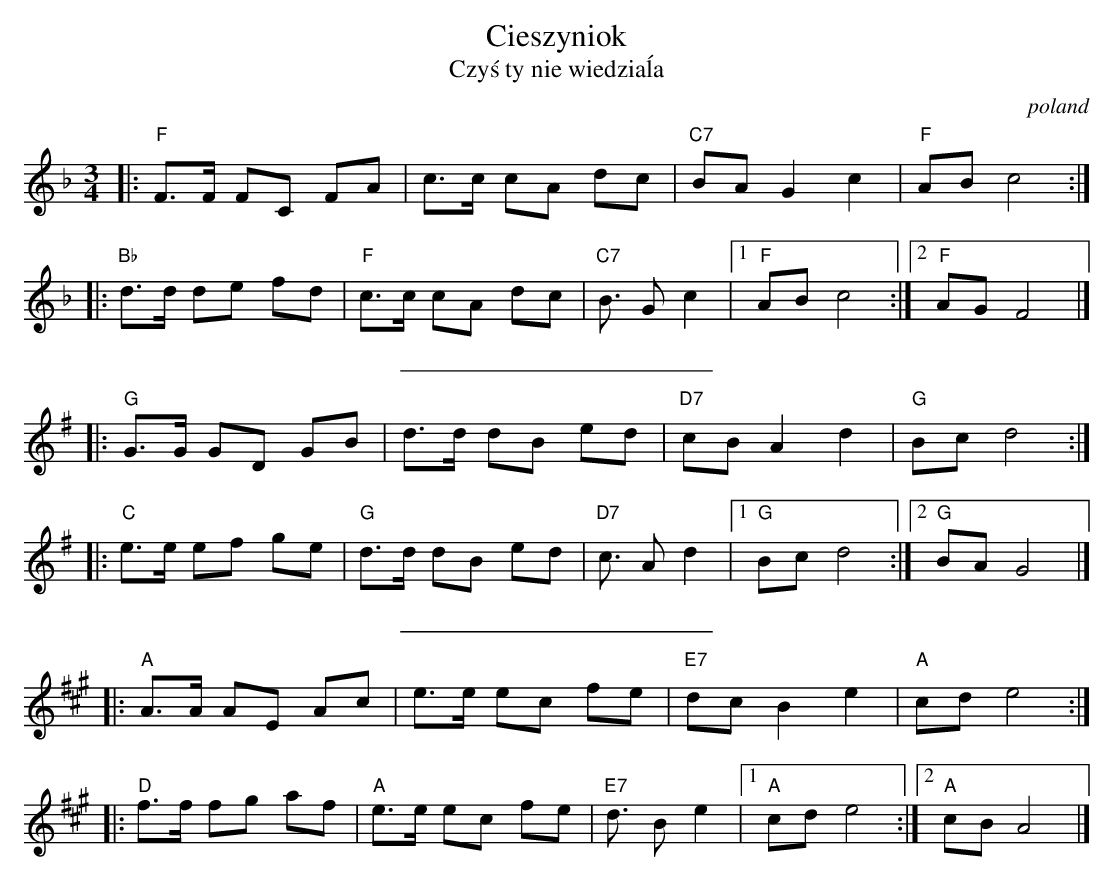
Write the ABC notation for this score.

X:1
T: Cieszyniok
O:poland
T: Czy\'s ty nie wiedzia\'la
O:poland
M: 3/4
L: 1/8
K: F
|: "F"F>F FC FA | c>c cA dc | "C7"BA G2 c2 | "F"AB c4 :|
|: "Bb"d>d de fd | "F"c>c cA dc | "C7"B> G2 c2 |1 "F"AB c4 :|2 "F"AG F4 |]
%%sep 10 10 200
K: G
|: "G"G>G GD GB | d>d dB ed | "D7"cB A2 d2 | "G"Bc d4 :|
|: "C"e>e ef ge | "G"d>d dB ed | "D7"c> A2 d2 |1 "G"Bc d4 :|2 "G"BA G4 |]
%%sep 10 10 200
K: A
|: "A"A>A AE Ac | e>e ec fe | "E7"dc B2 e2 | "A"cd e4 :|
|: "D"f>f fg af | "A"e>e ec fe | "E7"d> B2 e2 |1 "A"cd e4 :|2 "A"cB A4 |]
